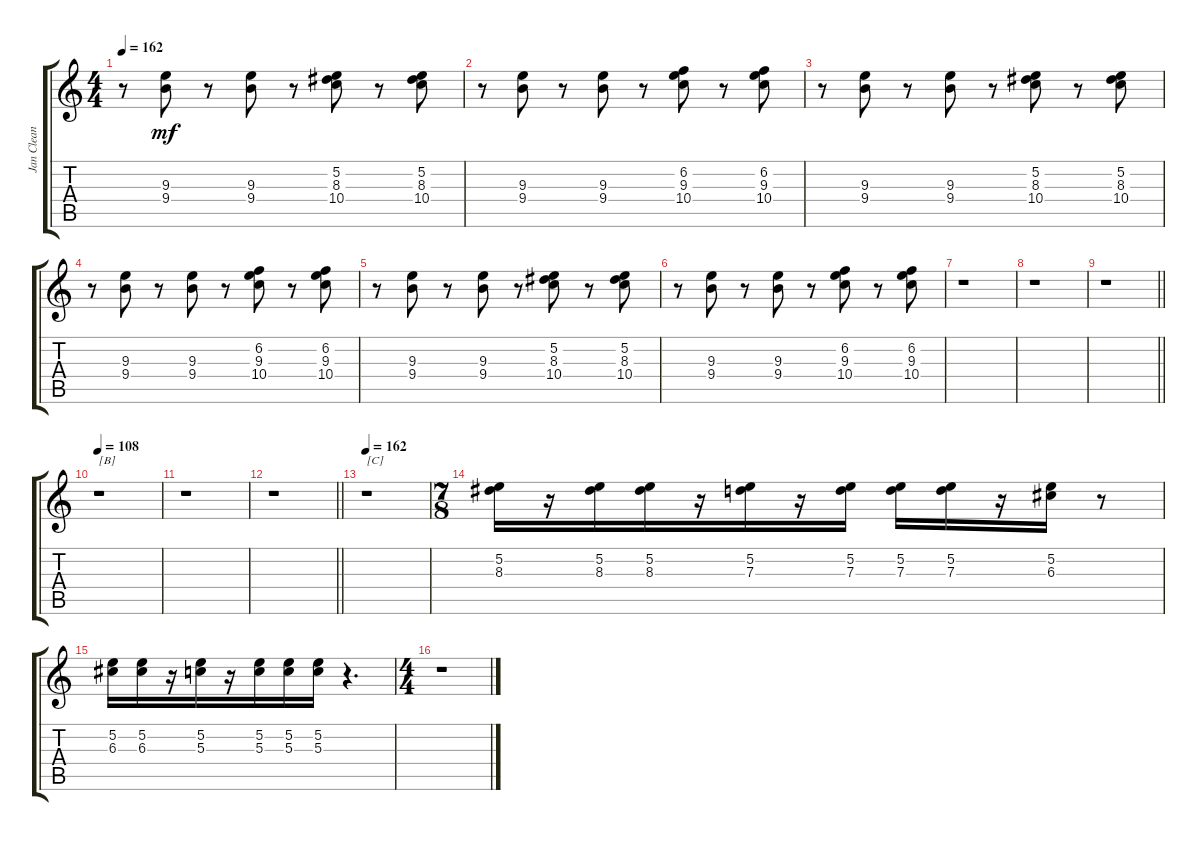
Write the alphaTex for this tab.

\track ("Jan Clean" "Jan Clean") {instrument electricguitarjazz}
\staff {score tabs}
\tuning (E4 B3 G3 D3 A2 E2) {hide}
\ts (4 4)
\tempo 162
\clef g2
\ks c
r.8{dy mf} (9.3 9.4).8 r.8 (9.3 9.4).8 r.8 (5.2 8.3 10.4).8 r.8 (5.2 8.3 10.4).8 |
r.8 (9.3 9.4).8 r.8 (9.3 9.4).8 r.8 (6.2 9.3 10.4).8 r.8 (6.2 9.3 10.4).8 |
r.8 (9.3 9.4).8 r.8 (9.3 9.4).8 r.8 (5.2 8.3 10.4).8 r.8 (5.2 8.3 10.4).8 |
r.8 (9.3 9.4).8 r.8 (9.3 9.4).8 r.8 (6.2 9.3 10.4).8 r.8 (6.2 9.3 10.4).8 |
r.8 (9.3 9.4).8 r.8 (9.3 9.4).8 r.8 (5.2 8.3 10.4).8 r.8 (5.2 8.3 10.4).8 |
r.8 (9.3 9.4).8 r.8 (9.3 9.4).8 r.8 (6.2 9.3 10.4).8 r.8 (6.2 9.3 10.4).8 |
r.1 |
r.1 |
\barLineRight lightlight
r.1 |
\tempo 108
r.1{txt "[B]"} |
r.1 |
\barLineRight lightlight
r.1 |
\tempo 162
r.1{txt "[C]"} |
\ts (7 8)
(5.2 8.3).16 r.16 (5.2 8.3).16 (5.2 8.3).16 r.16 (5.2 7.3).16 r.16 (5.2 7.3).16 (5.2 7.3).16 (5.2 7.3).16 r.16 (5.2 6.3).16 r.8 |
(5.2 6.3).16 (5.2 6.3).16 r.16 (5.2 5.3).16 r.16 (5.2 5.3).16 (5.2 5.3).16 (5.2 5.3).16 r.4{d} |
\ts (4 4)
r.1
